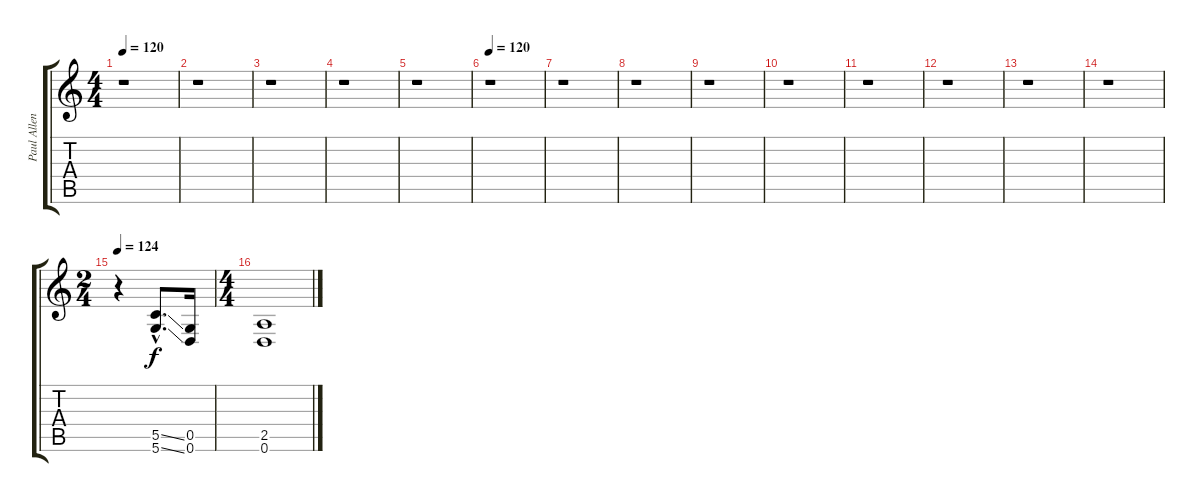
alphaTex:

\track ("Paul Allender (Guitar)" "Paul Allen") {instrument overdrivenguitar}
\staff {score tabs}
\tuning (D4 A3 F3 C3 G2 D2) {hide}
\ts (4 4)
\tempo 120
\clef g2
\ks c
r.1{dy f} |
r.1 |
r.1 |
r.1 |
r.1 |
\tempo 120
r.1 |
r.1 |
r.1 |
r.1 |
r.1 |
r.1 |
r.1 |
r.1 |
r.1 |
\ts (2 4)
\tempo 124
r.4 (5.5{ss hac} 5.6{ss hac}).8{d} (0.5 0.6).16 |
\ts (4 4)
(2.5 0.6).1
